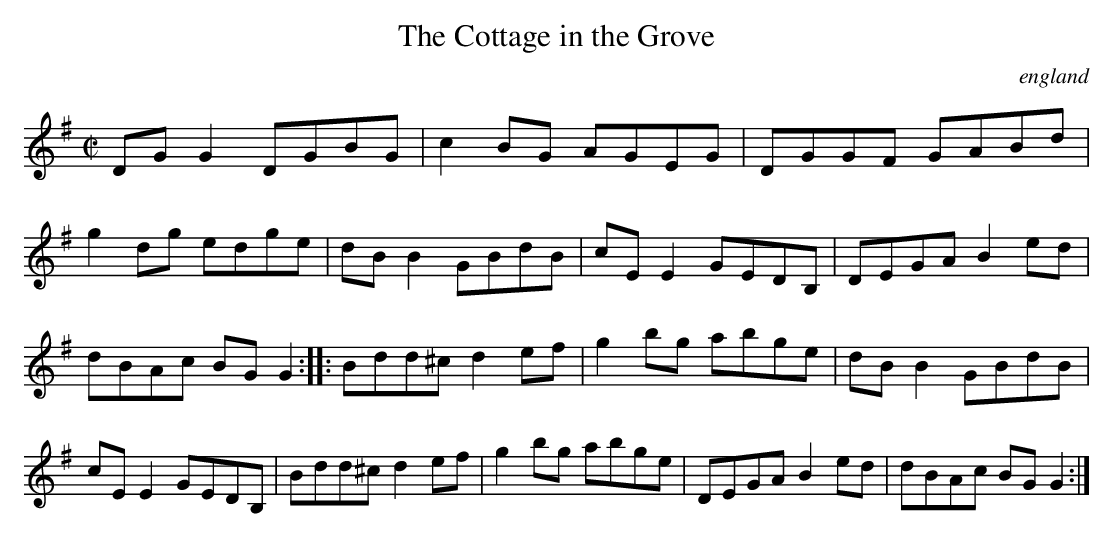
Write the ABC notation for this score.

X:1
T:Cottage in the Grove, The
O:england
M:C|
K:G
DG G2 DGBG|c2 BG AGEG|DGGF GABd|g2 dg edge|\
dBB2 GBdB|cEE2 GEDB,|DEGA B2 ed|dBAc BG G2::\
Bdd^c d2ef|g2bg abge|dBB2 GBdB|cEE2 GEDB,|\
Bdd^c d2ef|g2 bg abge|DEGA B2ed|dBAc BGG2:|
